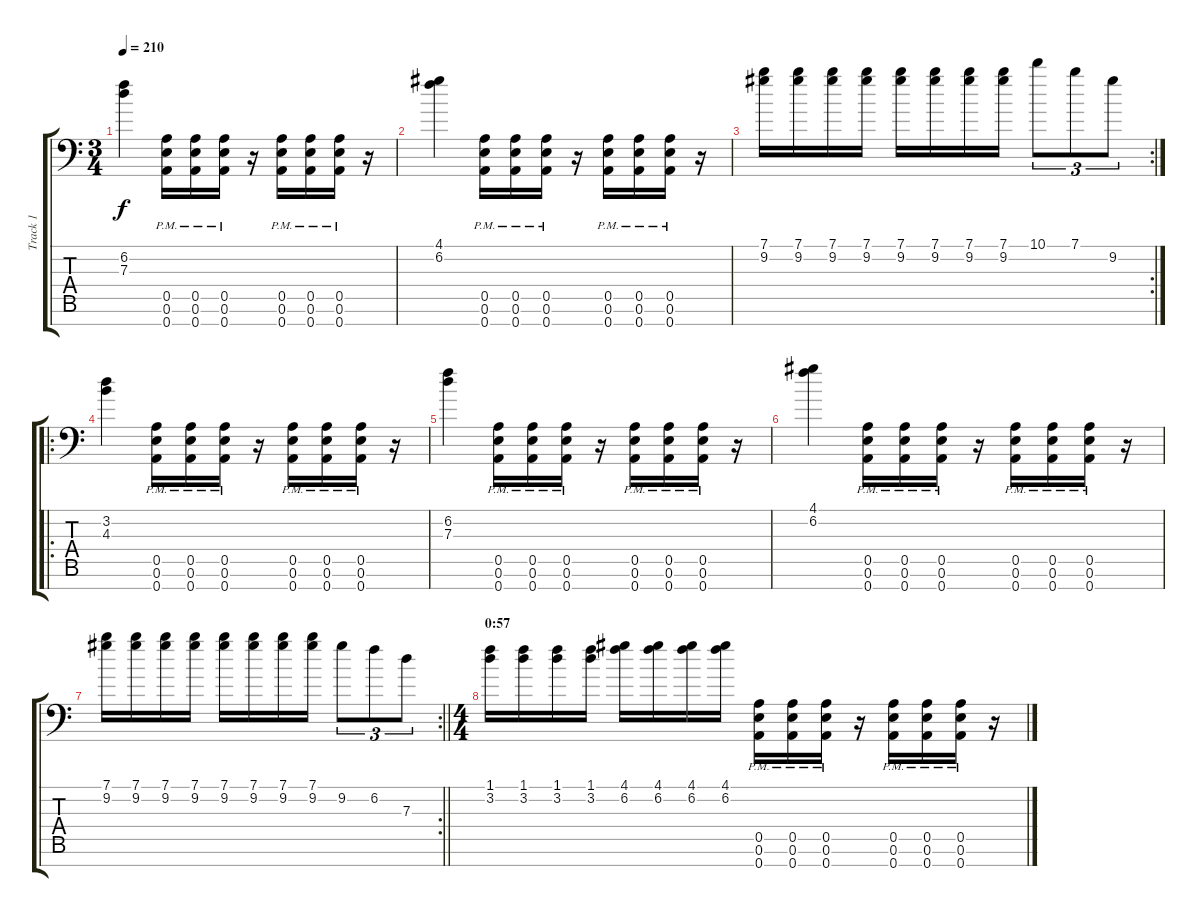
\track ("Track 1" "Track 1") {instrument overdrivenguitar}
\staff {score tabs}
\tuning (E4 B3 G3 D3 A2 E2 A1) {hide}
\ts (3 4)
\tempo 210
\clef f4
\ks c
(6.2 7.3).4{dy f} (0.5{pm} 0.6{pm} 0.7{pm}).16 (0.5{pm} 0.6{pm} 0.7{pm}).16 (0.5{pm} 0.6{pm} 0.7{pm}).16 r.16 (0.5{pm} 0.6{pm} 0.7{pm}).16 (0.5{pm} 0.6{pm} 0.7{pm}).16 (0.5{pm} 0.6{pm} 0.7{pm}).16 r.16 |
(4.1 6.2).4 (0.5{pm} 0.6{pm} 0.7{pm}).16 (0.5{pm} 0.6{pm} 0.7{pm}).16 (0.5{pm} 0.6{pm} 0.7{pm}).16 r.16 (0.5{pm} 0.6{pm} 0.7{pm}).16 (0.5{pm} 0.6{pm} 0.7{pm}).16 (0.5{pm} 0.6{pm} 0.7{pm}).16 r.16 |
\rc 2
(7.1 9.2).16 (7.1 9.2).16 (7.1 9.2).16 (7.1 9.2).16 (7.1 9.2).16 (7.1 9.2).16 (7.1 9.2).16 (7.1 9.2).16 10.1.8{tu (3 2)} 7.1.8{tu (3 2)} 9.2.8{tu (3 2)} |
\ro
(3.2 4.3).4 (0.5{pm} 0.6{pm} 0.7{pm}).16 (0.5{pm} 0.6{pm} 0.7{pm}).16 (0.5{pm} 0.6{pm} 0.7{pm}).16 r.16 (0.5{pm} 0.6{pm} 0.7{pm}).16 (0.5{pm} 0.6{pm} 0.7{pm}).16 (0.5{pm} 0.6{pm} 0.7{pm}).16 r.16 |
(6.2 7.3).4 (0.5{pm} 0.6{pm} 0.7{pm}).16 (0.5{pm} 0.6{pm} 0.7{pm}).16 (0.5{pm} 0.6{pm} 0.7{pm}).16 r.16 (0.5{pm} 0.6{pm} 0.7{pm}).16 (0.5{pm} 0.6{pm} 0.7{pm}).16 (0.5{pm} 0.6{pm} 0.7{pm}).16 r.16 |
(4.1 6.2).4 (0.5{pm} 0.6{pm} 0.7{pm}).16 (0.5{pm} 0.6{pm} 0.7{pm}).16 (0.5{pm} 0.6{pm} 0.7{pm}).16 r.16 (0.5{pm} 0.6{pm} 0.7{pm}).16 (0.5{pm} 0.6{pm} 0.7{pm}).16 (0.5{pm} 0.6{pm} 0.7{pm}).16 r.16 |
\rc 2
\barLineRight lightlight
(7.1 9.2).16 (7.1 9.2).16 (7.1 9.2).16 (7.1 9.2).16 (7.1 9.2).16 (7.1 9.2).16 (7.1 9.2).16 (7.1 9.2).16 9.2.8{tu (3 2)} 6.2.8{tu (3 2)} 7.3.8{tu (3 2)} |
\ts (4 4)
\section ("" "0:57")
(1.1 3.2).16 (1.1 3.2).16 (1.1 3.2).16 (1.1 3.2).16 (4.1 6.2).16 (4.1 6.2).16 (4.1 6.2).16 (4.1 6.2).16 (0.5{pm} 0.6{pm} 0.7{pm}).16 (0.5{pm} 0.6{pm} 0.7{pm}).16 (0.5{pm} 0.6{pm} 0.7{pm}).16 r.16 (0.5{pm} 0.6{pm} 0.7{pm}).16 (0.5{pm} 0.6{pm} 0.7{pm}).16 (0.5{pm} 0.6{pm} 0.7{pm}).16 r.16
